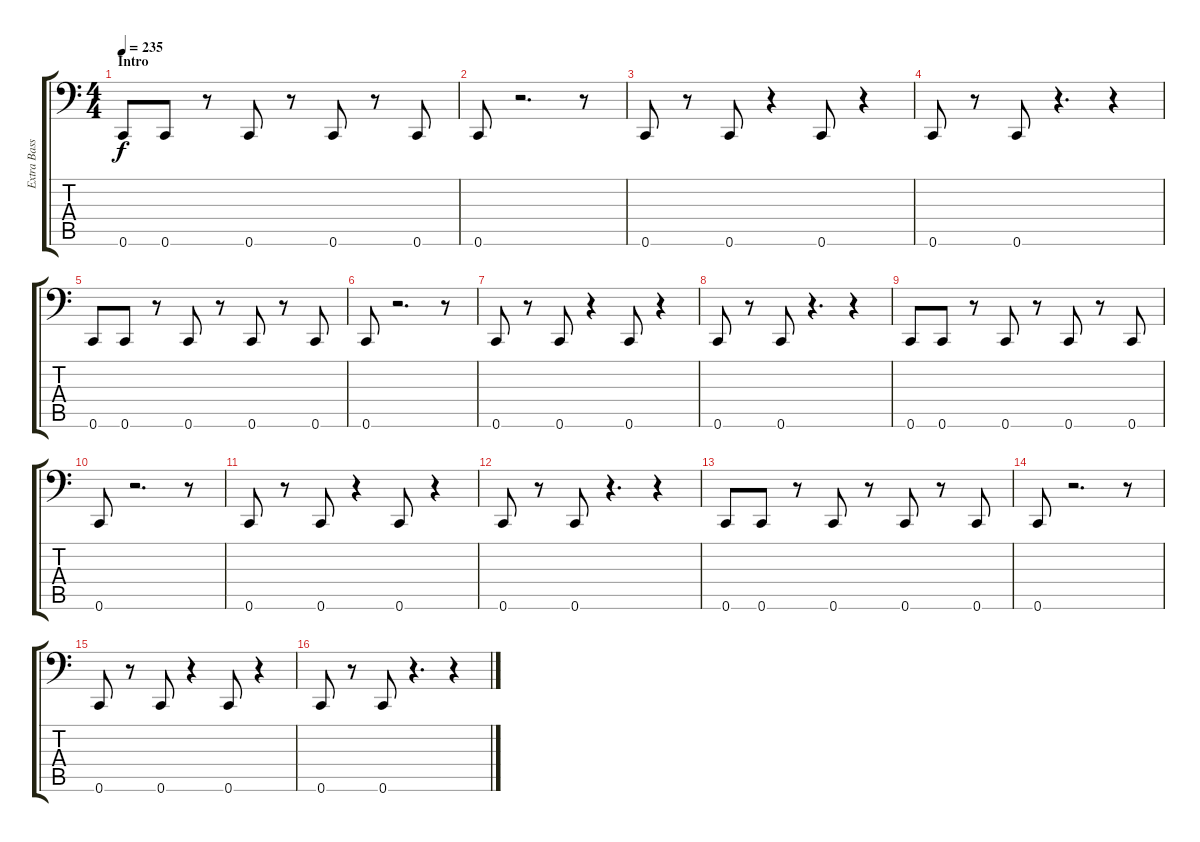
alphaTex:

\track ("Extra Bass (Joe P.)" "Extra Bass") {instrument fretlessbass}
\staff {score tabs}
\tuning (D3 A2 F2 C2 G1 C1) {hide}
\ts (4 4)
\section ("" "Intro")
\tempo 235
\clef f4
\ks c
0.6.8{dy f instrument fretlessbass} 0.6.8 r.8 0.6.8 r.8 0.6.8 r.8 0.6.8 |
0.6.8 r.2{d} r.8 |
0.6.8 r.8 0.6.8 r.4 0.6.8 r.4 |
0.6.8 r.8 0.6.8 r.4{d} r.4 |
0.6.8 0.6.8 r.8 0.6.8 r.8 0.6.8 r.8 0.6.8 |
0.6.8 r.2{d} r.8 |
0.6.8 r.8 0.6.8 r.4 0.6.8 r.4 |
0.6.8 r.8 0.6.8 r.4{d} r.4 |
0.6.8 0.6.8 r.8 0.6.8 r.8 0.6.8 r.8 0.6.8 |
0.6.8 r.2{d} r.8 |
0.6.8 r.8 0.6.8 r.4 0.6.8 r.4 |
0.6.8 r.8 0.6.8 r.4{d} r.4 |
0.6.8 0.6.8 r.8 0.6.8 r.8 0.6.8 r.8 0.6.8 |
0.6.8 r.2{d} r.8 |
0.6.8 r.8 0.6.8 r.4 0.6.8 r.4 |
0.6.8 r.8 0.6.8 r.4{d} r.4
